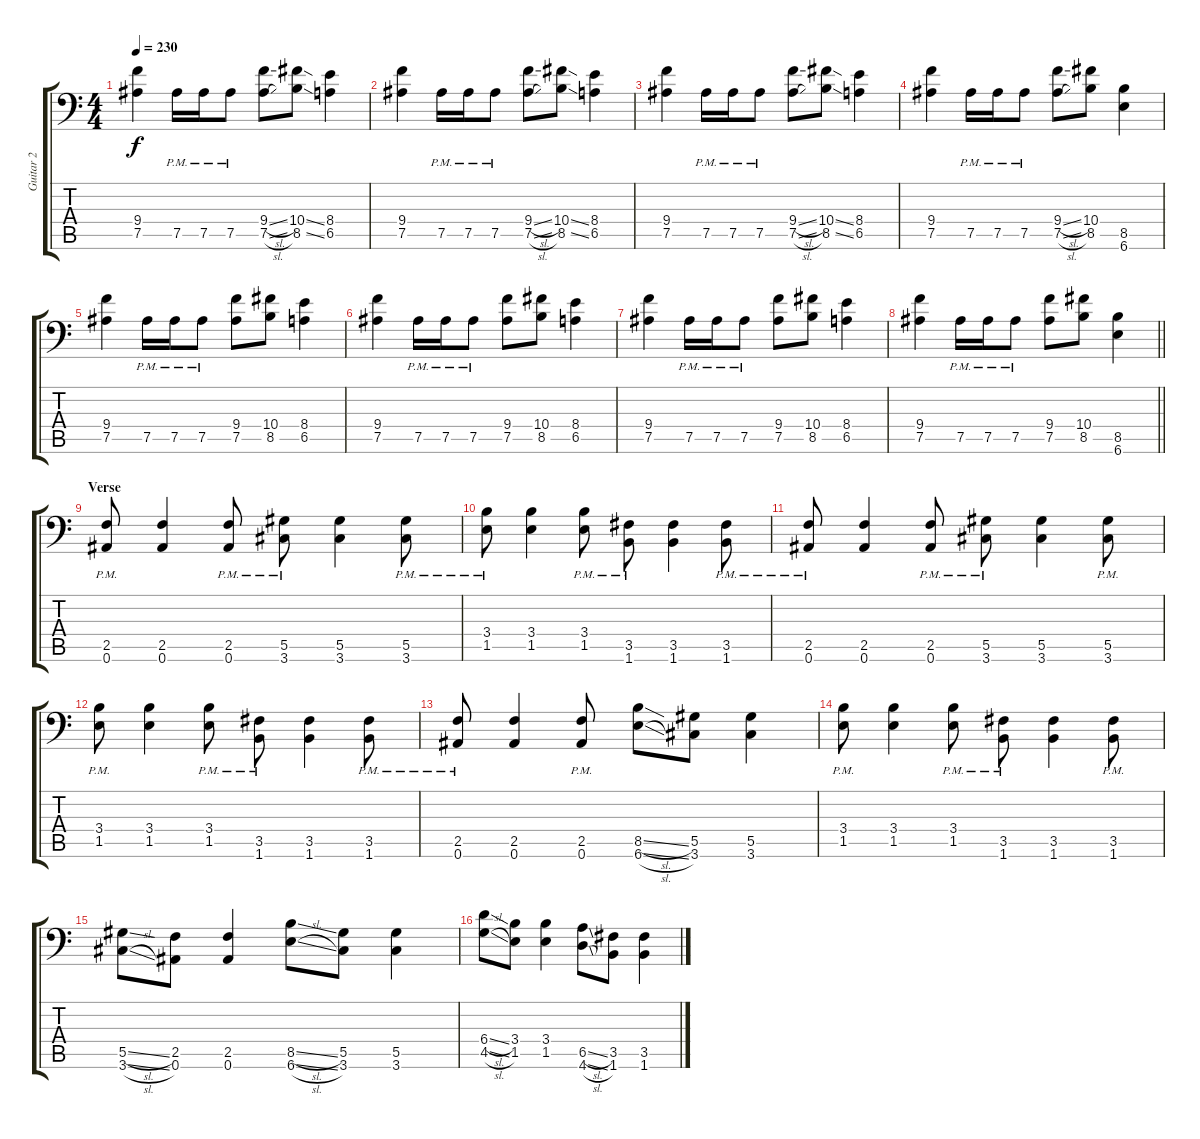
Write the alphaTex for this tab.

\track ("Guitar 2" "Guitar 2") {instrument distortionguitar}
\staff {score tabs}
\tuning (Bb3 F3 Db3 Ab2 Eb2 Bb1) {hide}
\ts (4 4)
\tempo 230
\clef f4
\ks c
(9.4 7.5).4{dy f} 7.5{pm}.16 7.5{pm}.16 7.5{pm}.8 (9.4{sl} 7.5{sl}).8 (10.4{ss} 8.5{ss}).8 (8.4 6.5).4 |
(9.4 7.5).4 7.5{pm}.16 7.5{pm}.16 7.5{pm}.8 (9.4{sl} 7.5{sl}).8 (10.4{ss} 8.5{ss}).8 (8.4 6.5).4 |
(9.4 7.5).4 7.5{pm}.16 7.5{pm}.16 7.5{pm}.8 (9.4{sl} 7.5{sl}).8 (10.4{ss} 8.5{ss}).8 (8.4 6.5).4 |
(9.4 7.5).4 7.5{pm}.16 7.5{pm}.16 7.5{pm}.8 (9.4{sl} 7.5{sl}).8 (10.4 8.5).8 (8.5 6.6).4 |
(9.4 7.5).4 7.5{pm}.16 7.5{pm}.16 7.5{pm}.8 (9.4 7.5).8 (10.4 8.5).8 (8.4 6.5).4 |
(9.4 7.5).4 7.5{pm}.16 7.5{pm}.16 7.5{pm}.8 (9.4 7.5).8 (10.4 8.5).8 (8.4 6.5).4 |
(9.4 7.5).4 7.5{pm}.16 7.5{pm}.16 7.5{pm}.8 (9.4 7.5).8 (10.4 8.5).8 (8.4 6.5).4 |
\barLineRight lightlight
(9.4 7.5).4 7.5{pm}.16 7.5{pm}.16 7.5{pm}.8 (9.4 7.5).8 (10.4 8.5).8 (8.5 6.6).4 |
\section ("" "Verse")
(2.5{pm} 0.6{pm}).8 (2.5 0.6).4 (2.5{pm} 0.6{pm}).8 (5.5{pm} 3.6{pm}).8 (5.5 3.6).4 (5.5{pm} 3.6{pm}).8 |
(3.4{pm} 1.5{pm}).8 (3.4 1.5).4 (3.4{pm} 1.5{pm}).8 (3.5{pm} 1.6{pm}).8 (3.5 1.6).4 (3.5{pm} 1.6{pm}).8 |
(2.5{pm} 0.6{pm}).8 (2.5 0.6).4 (2.5{pm} 0.6{pm}).8 (5.5{pm} 3.6{pm}).8 (5.5 3.6).4 (5.5{pm} 3.6{pm}).8 |
(3.4{pm} 1.5{pm}).8 (3.4 1.5).4 (3.4{pm} 1.5{pm}).8 (3.5{pm} 1.6{pm}).8 (3.5 1.6).4 (3.5{pm} 1.6{pm}).8 |
(2.5{pm} 0.6{pm}).8 (2.5 0.6).4 (2.5{pm} 0.6{pm}).8 (8.5{sl} 6.6{sl}).8 (5.5 3.6).8 (5.5 3.6).4 |
(3.4{pm} 1.5{pm}).8 (3.4 1.5).4 (3.4{pm} 1.5{pm}).8 (3.5{pm} 1.6{pm}).8 (3.5 1.6).4 (3.5{pm} 1.6{pm}).8 |
(5.5{sl} 3.6{sl}).8 (2.5 0.6).8 (2.5 0.6).4 (8.5{sl} 6.6{sl}).8 (5.5 3.6).8 (5.5 3.6).4 |
(6.4{sl} 4.5{sl}).8 (3.4 1.5).8 (3.4 1.5).4 (6.5{sl} 4.6{sl}).8 (3.5 1.6).8 (3.5 1.6).4
